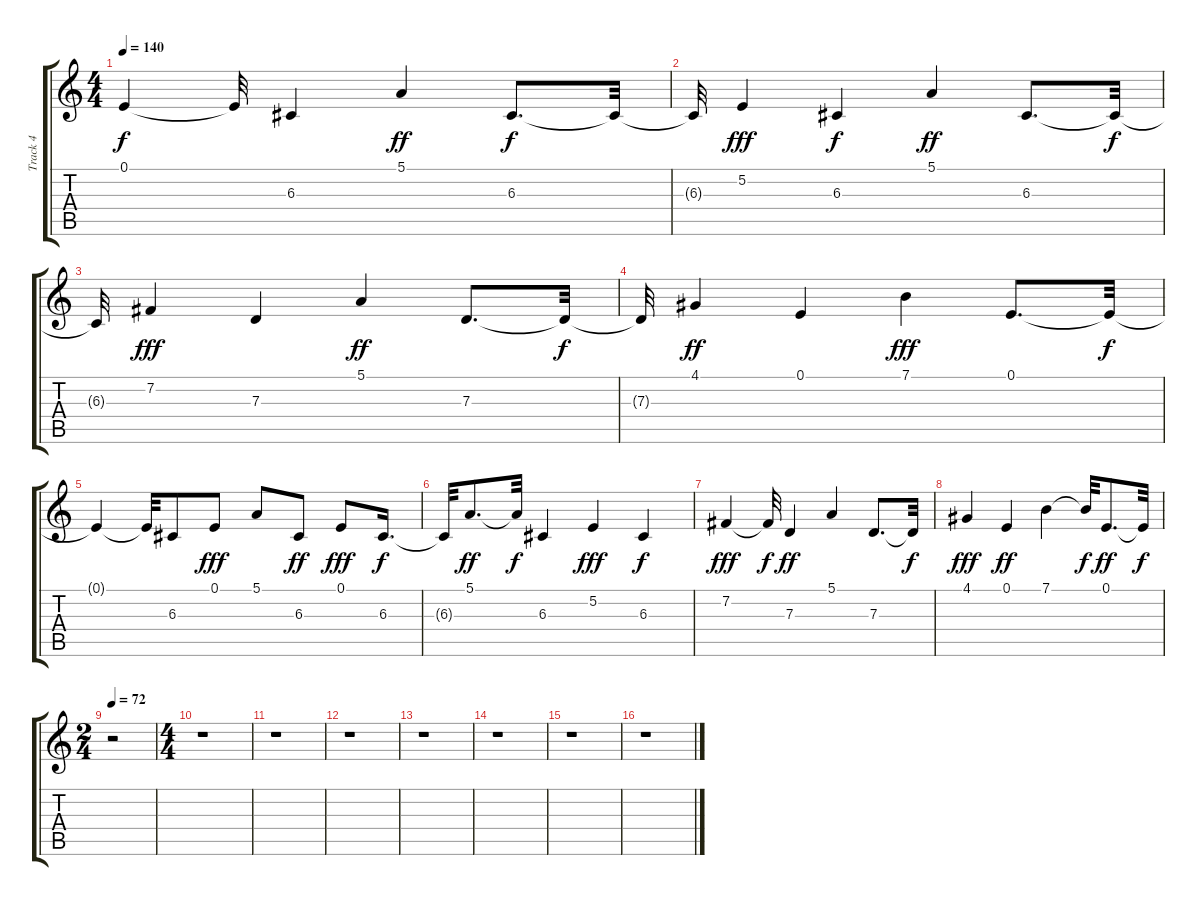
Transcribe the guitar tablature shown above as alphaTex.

\track ("Track 4" "Track 4") {instrument pad3polysynth}
\staff {score tabs}
\tuning (E4 B3 G3 D3 A2 E2) {hide}
\ts (4 4)
\tempo 140
\clef g2
\ks c
0.1{t}.4{dy f} 0.1{t}.32 6.3.4 5.1.4{dy ff} 6.3.8{d dy f} 6.3{t}.32 |
6.3{t}.32 5.2.4{dy fff} 6.3.4{dy f} 5.1.4{dy ff} 6.3.8{d} 6.3{t}.32{dy f} |
6.3{t}.32 7.2.4{dy fff} 7.3.4 5.1.4{dy ff} 7.3.8{d} 7.3{t}.32{dy f} |
7.3{t}.32 4.1.4{dy ff} 0.1.4 7.1.4{dy fff} 0.1.8{d} 0.1{t}.32{dy f} |
0.1{t}.4 0.1{t}.32 6.3.8 0.1.8{dy fff} 5.1.8 6.3.8{dy ff} 0.1.8{dy fff} 6.3.16{d dy f} |
6.3{t}.32 5.1.8{d dy ff} 5.1{t}.32{dy f} 6.3.4 5.2.4{dy fff} 6.3.4{dy f} |
7.2.4{dy fff} 7.2{t}.32{dy f} 7.3.4{dy ff} 5.1.4 7.3.8{d} 7.3{t}.32{dy f} |
4.1.4{dy fff} 0.1.4{dy ff} 7.1.4 7.1{t}.32{dy f} 0.1.8{d dy ff} 0.1{t}.32{dy f} |
\ts (2 4)
\tempo 72
r.2 |
\ts (4 4)
r.1 |
r.1 |
r.1 |
r.1 |
r.1 |
r.1 |
r.1
